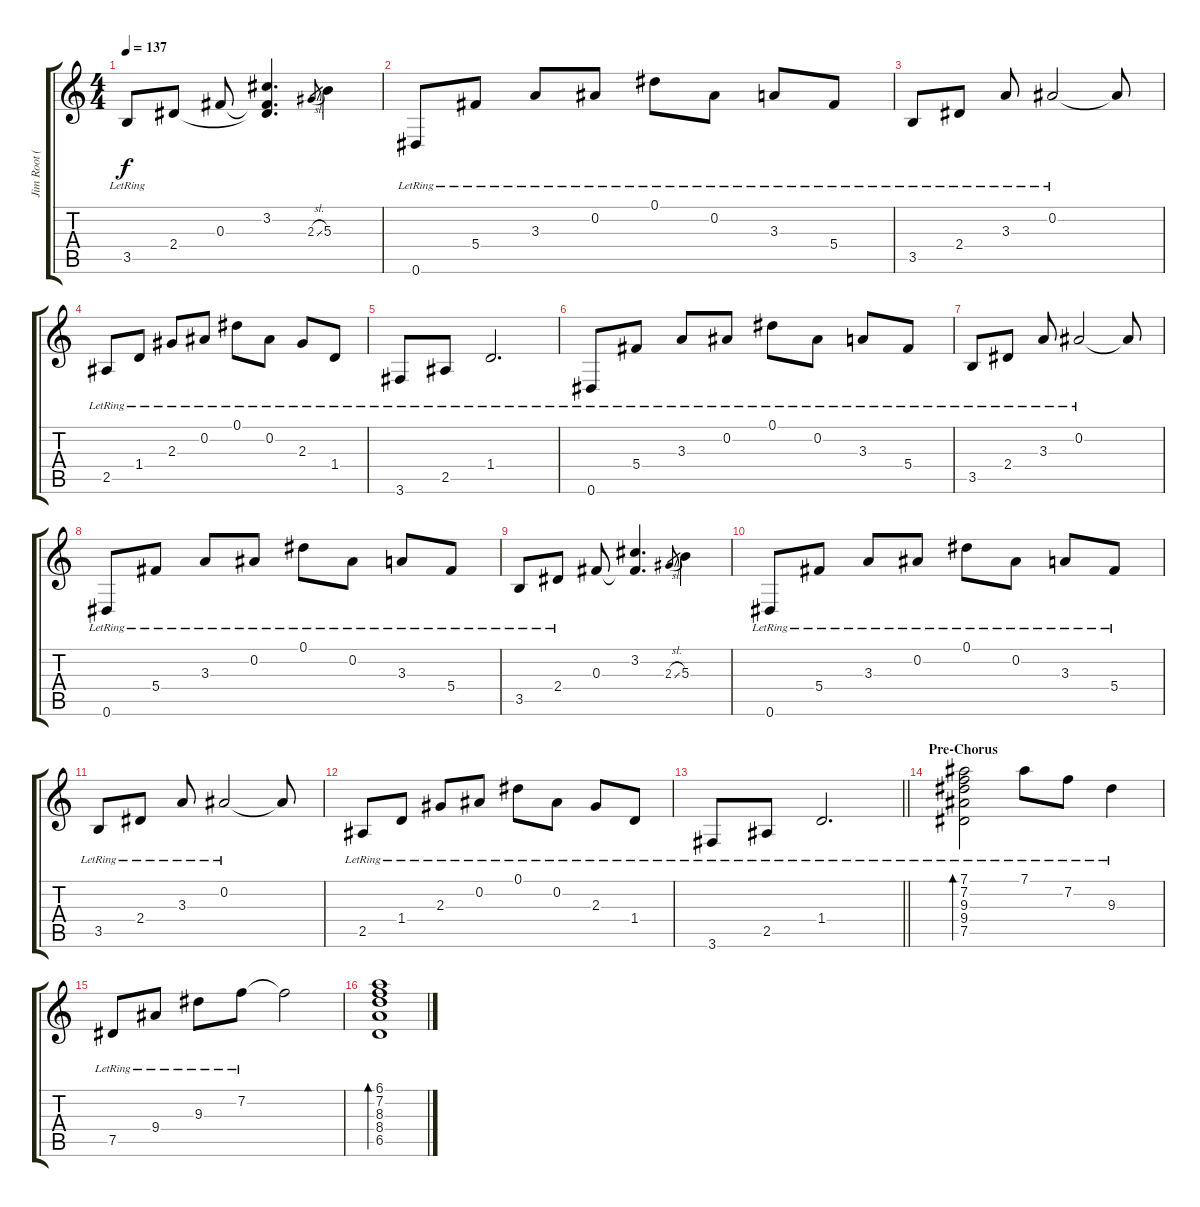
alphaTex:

\track ("Jim Root (Clean)" "Jim Root (") {instrument electricguitarclean}
\staff {score tabs}
\tuning (Eb4 Bb3 Gb3 Db3 Ab2 Eb2) {hide}
\ts (4 4)
\tempo 137
\clef g2
\ks c
3.5{lr}.8{dy f} 2.4.8 0.3.8 (3.2 0.3{t} 2.4{t}).4{d} 2.3{sl}.8{gr} 5.3.4 |
0.6{lr}.8 5.4{lr}.8 3.3{lr}.8 0.2{lr}.8 0.1{lr}.8 0.2{lr}.8 3.3{lr}.8 5.4{lr}.8 |
3.5{lr}.8 2.4{lr}.8 3.3{lr}.8 0.2{lr}.2 0.2{t}.8 |
2.5{lr}.8 1.4{lr}.8 2.3{lr}.8 0.2{lr}.8 0.1{lr}.8 0.2{lr}.8 2.3{lr}.8 1.4{lr}.8 |
3.6{lr}.8 2.5{lr}.8 1.4{lr}.2{d} |
0.6{lr}.8 5.4{lr}.8 3.3{lr}.8 0.2{lr}.8 0.1{lr}.8 0.2{lr}.8 3.3{lr}.8 5.4{lr}.8 |
3.5{lr}.8 2.4{lr}.8 3.3{lr}.8 0.2{lr}.2 0.2{t}.8 |
0.6{lr}.8 5.4{lr}.8 3.3{lr}.8 0.2{lr}.8 0.1{lr}.8 0.2{lr}.8 3.3{lr}.8 5.4{lr}.8 |
3.5{lr}.8 2.4{lr}.8 0.3.8 (3.2 0.3{t}).4{d} 2.3{sl}.8{gr} 5.3.4 |
0.6{lr}.8 5.4{lr}.8 3.3{lr}.8 0.2{lr}.8 0.1{lr}.8 0.2{lr}.8 3.3{lr}.8 5.4{lr}.8 |
3.5{lr}.8 2.4{lr}.8 3.3{lr}.8 0.2{lr}.2 0.2{t}.8 |
2.5{lr}.8 1.4{lr}.8 2.3{lr}.8 0.2{lr}.8 0.1{lr}.8 0.2{lr}.8 2.3{lr}.8 1.4{lr}.8 |
\barLineRight lightlight
3.6{lr}.8 2.5{lr}.8 1.4{lr}.2{d} |
\section ("" "Pre-Chorus")
(7.1{lr} 7.2{lr} 9.3{lr} 9.4{lr} 7.5{lr}).2{bd 240} 7.1{lr}.8 7.2{lr}.8 9.3{lr}.4 |
7.5{lr}.8 9.4{lr}.8 9.3{lr}.8 7.2{lr}.8 7.2{t}.2 |
(6.1 7.2 8.3 8.4 6.5).1{bd 240}
